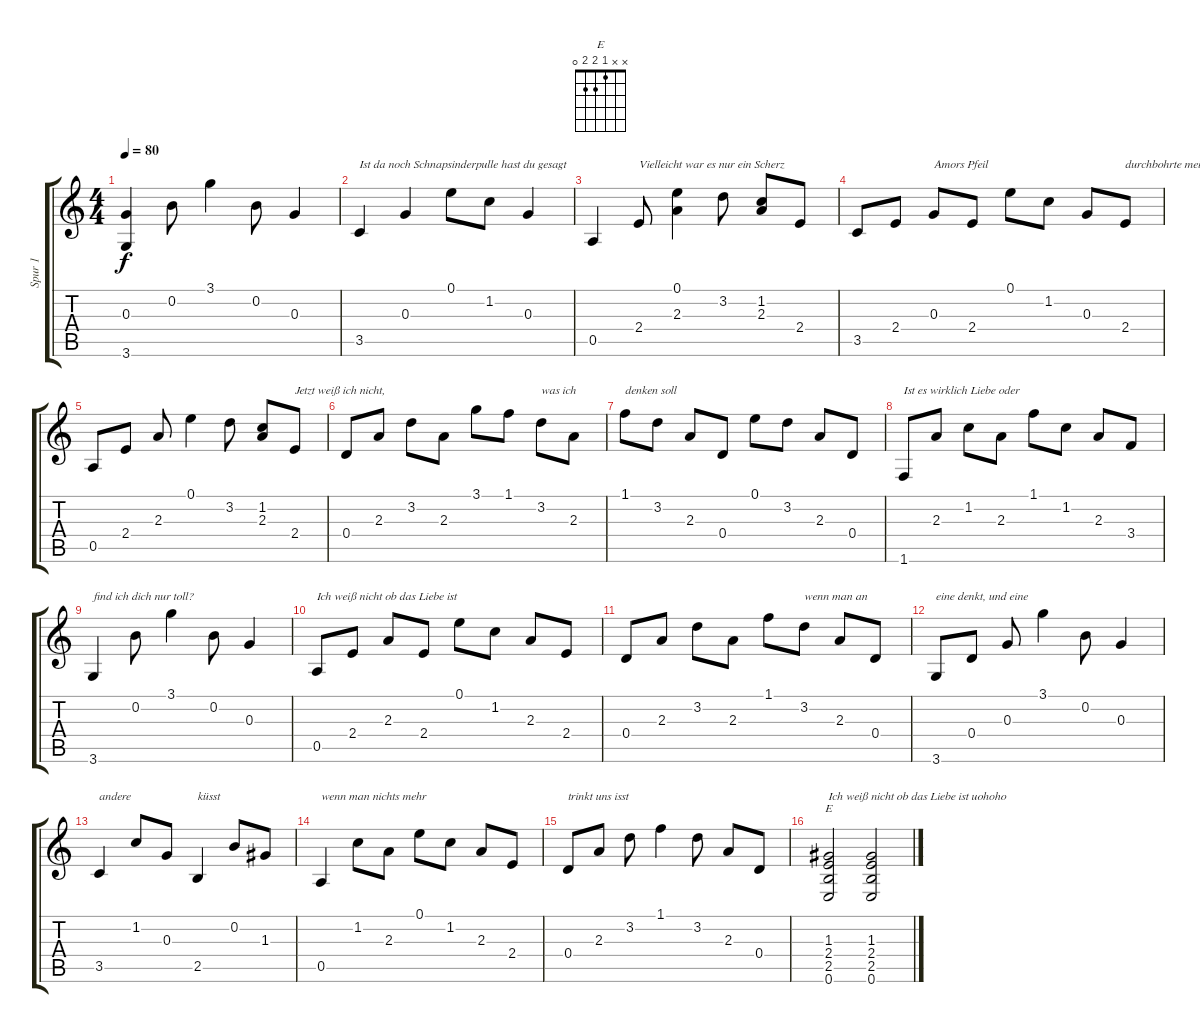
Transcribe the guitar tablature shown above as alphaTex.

\track ("Spur 1" "Spur 1") {instrument acousticguitarnylon}
\staff {score tabs}
\tuning (E4 B3 G3 D3 A2 E2) {hide}
\chord ("E" x x 1 2 2 0)
\ts (4 4)
\tempo 80
\clef g2
\ks c
(0.3 3.6).4{dy f} 0.2.8 3.1.4 0.2.8 0.3.4 |
3.5.4{txt "Ist da noch Schnapsinderpulle hast du gesagt"} 0.3.4 0.1.8 1.2.8 0.3.4 |
0.5.4 2.4.8{txt "Vielleicht war es nur ein Scherz"} (0.1 2.3).4 3.2.8 (1.2 2.3).8 2.4.8 |
3.5.8 2.4.8 0.3.8{txt "Amors Pfeil"} 2.4.8 0.1.8 1.2.8 0.3.8 2.4.8{txt "durchbohrte mein Herz"} |
0.5.8 2.4.8 2.3.8 0.1.4 3.2.8 (1.2 2.3).8 2.4.8{txt "Jetzt weiß ich nicht,"} |
0.4.8 2.3.8 3.2.8 2.3.8 3.1.8 1.1.8 3.2.8{txt "was ich"} 2.3.8 |
1.1.8{txt "denken soll"} 3.2.8 2.3.8 0.4.8 0.1.8 3.2.8 2.3.8 0.4.8 |
1.6.8{txt "Ist es wirklich Liebe oder"} 2.3.8 1.2.8 2.3.8 1.1.8 1.2.8 2.3.8 3.4.8 |
3.6.4{txt "find ich dich nur toll?"} 0.2.8 3.1.4 0.2.8 0.3.4 |
0.5.8{txt "Ich weiß nicht ob das Liebe ist"} 2.4.8 2.3.8 2.4.8 0.1.8 1.2.8 2.3.8 2.4.8 |
0.4.8 2.3.8 3.2.8 2.3.8 1.1.8 3.2.8{txt "wenn man an"} 2.3.8 0.4.8 |
3.6.8{txt "eine denkt, und eine"} 0.4.8 0.3.8 3.1.4 0.2.8 0.3.4 |
3.5.4{txt "andere"} 1.2.8 0.3.8 2.5.4{txt "küsst"} 0.2.8 1.3.8 |
0.5.4{txt "wenn man nichts mehr"} 1.2.8 2.3.8 0.1.8 1.2.8 2.3.8 2.4.8 |
0.4.8{txt "trinkt uns isst"} 2.3.8 3.2.8 1.1.4 3.2.8 2.3.8 0.4.8 |
(1.3 2.4 2.5 0.6).2{ch "E" txt "Ich weiß nicht ob das Liebe ist uohoho"} (1.3 2.4 2.5 0.6).2
